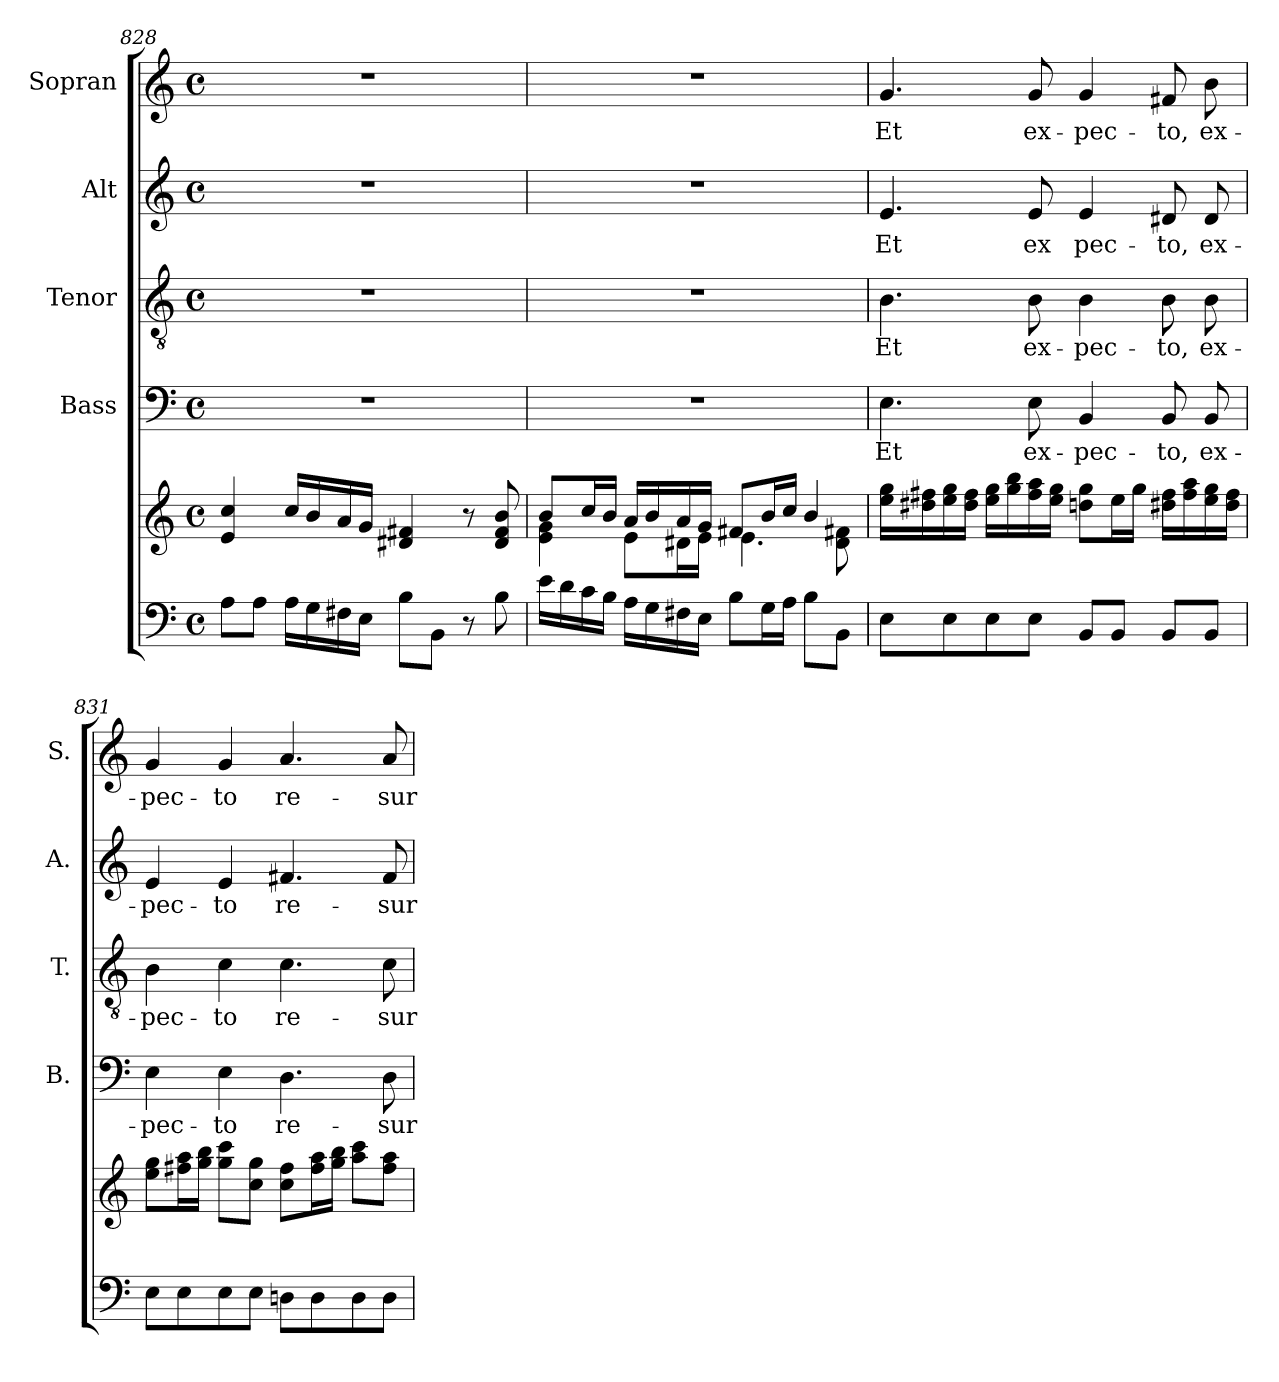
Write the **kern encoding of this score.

**kern	**kern	**kern	**text	**kern	**text	**kern	**text	**kern	**text
*part5	*part5	*part4	*part4	*part3	*part3	*part2	*part2	*part1	*part1
*staff6	*staff5	*staff4	*staff4	*staff3	*staff3	*staff2	*staff2	*staff1	*staff1
*	*	*I"Bass	*	*I"Tenor	*	*I"Alt	*	*I"Sopran	*
*	*	*I'B.	*	*I'T.	*	*I'A.	*	*I'S.	*
*clefF4	*clefG2	*clefF4	*	*clefGv2	*	*clefG2	*	*clefG2	*
*k[]	*k[]	*k[]	*	*k[]	*	*k[]	*	*k[]	*
*C:	*C:	*C:	*	*C:	*	*C:	*	*C:	*
*M4/4	*M4/4	*M4/4	*	*M4/4	*	*M4/4	*	*M4/4	*
*met(c)	*met(c)	*met(c)	*	*met(c)	*	*met(c)	*	*met(c)	*
=828	=828	=828	=828	=828	=828	=828	=828	=828	=828
8A\L	4e/ 4cc/	1r	.	1r	.	1r	.	1r	.
8A\J	.	.	.	.	.	.	.	.	.
16A\LL	16cc/LL	.	.	.	.	.	.	.	.
16G\	16b/	.	.	.	.	.	.	.	.
16F#X\	16a/	.	.	.	.	.	.	.	.
16E\JJ	16g/JJ	.	.	.	.	.	.	.	.
8B\L	4d#X/ 4f#X/	.	.	.	.	.	.	.	.
8BB\J	.	.	.	.	.	.	.	.	.
8r	8r	.	.	.	.	.	.	.	.
8B\	8d#/ 8f#/ 8b/	.	.	.	.	.	.	.	.
=829	=829	=829	=829	=829	=829	=829	=829	=829	=829
*	*^	*	*	*	*	*	*	*	*
16e\LL	8b/L	4e\ 4g\	1r	.	1r	.	1r	.	1r	.
16d\	.	.	.	.	.	.	.	.	.	.
16c\	16cc/L	.	.	.	.	.	.	.	.	.
16B\JJ	16b/JJ	.	.	.	.	.	.	.	.	.
16A\LL	16a/LL	8e\L	.	.	.	.	.	.	.	.
16G\	16b/	.	.	.	.	.	.	.	.	.
16F#X\	16a/	16d#X\L	.	.	.	.	.	.	.	.
16E\JJ	16g/JJ	16e\JJ	.	.	.	.	.	.	.	.
8B\L	8f#X/L	4.e\	.	.	.	.	.	.	.	.
16G\L	16b/L	.	.	.	.	.	.	.	.	.
16A\JJ	16cc/JJ	.	.	.	.	.	.	.	.	.
8B\L	4b/	.	.	.	.	.	.	.	.	.
8BB\J	.	8d#\ 8f#X\	.	.	.	.	.	.	.	.
!!LO:LB:g=z
=830	=830	=830	=830	=830	=830	=830	=830	=830	=830	=830
!	!	!	!	!LO:LY:b	!	!LO:LY:b	!	!LO:LY:b	!	!LO:LY:b
*	*v	*v	*	*	*	*	*	*	*	*
8E\L	16ee\ 16gg\LL	4.E\	Et	4.B\	Et	4.e/	Et	4.g/	Et
.	16dd#X\ 16ff#X\	.	.	.	.	.	.	.	.
8E\	16ee\ 16gg\	.	.	.	.	.	.	.	.
.	16dd#\ 16ff#\JJ	.	.	.	.	.	.	.	.
8E\	16ee\ 16gg\LL	.	.	.	.	.	.	.	.
.	16gg\ 16bb\	.	.	.	.	.	.	.	.
!	!	!	!LO:LY:b	!	!LO:LY:b	!	!LO:LY:b	!	!LO:LY:b
8E\J	16ff#\ 16aa\	8E\	ex-	8B\	ex-	8e/	ex	8g/	ex-
.	16ee\ 16gg\JJ	.	.	.	.	.	.	.	.
!	!	!	!LO:LY:b	!	!LO:LY:b	!	!LO:LY:b	!	!LO:LY:b
8BB/L	8ddn\ 8gg\L	4BB/	-pec-	4B\	-pec-	4e/	pec-	4g/	-pec-
8BB/J	16ee\L	.	.	.	.	.	.	.	.
.	16gg\JJ	.	.	.	.	.	.	.	.
!	!	!	!LO:LY:b	!	!LO:LY:b	!	!LO:LY:b	!	!LO:LY:b
8BB/L	16dd#X\ 16ff#\LL	8BB/	-to,	8B\	-to,	8d#X/	-to,	8f#X/	-to,
.	16ff#\ 16aa\	.	.	.	.	.	.	.	.
!	!	!	!LO:LY:b	!	!LO:LY:b	!	!LO:LY:b	!	!LO:LY:b
8BB/J	16ee\ 16gg\	8BB/	ex-	8B\	ex-	8d#/	ex-	8b\	ex-
.	16dd#\ 16ff#\JJ	.	.	.	.	.	.	.	.
=831	=831	=831	=831	=831	=831	=831	=831	=831	=831
!	!	!	!LO:LY:b	!	!LO:LY:b	!	!LO:LY:b	!	!LO:LY:b
8E\L	8ee\ 8gg\L	4E\	-pec-	4B\	-pec-	4e/	-pec-	4g/	-pec-
8E\	16ff#X\ 16aa\L	.	.	.	.	.	.	.	.
.	16gg\ 16bb\JJ	.	.	.	.	.	.	.	.
!	!	!	!LO:LY:b	!	!LO:LY:b	!	!LO:LY:b	!	!LO:LY:b
8E\	8gg\ 8ccc\L	4E\	-to	4c\	-to	4e/	-to	4g/	-to
8E\J	8cc\ 8gg\J	.	.	.	.	.	.	.	.
!	!	!	!LO:LY:b	!	!LO:LY:b	!	!LO:LY:b	!	!LO:LY:b
8Dn\L	8cc\ 8ff#\L	4.D\	re-	4.c\	re-	4.f#X/	re-	4.a/	re-
8D\	16ff#\ 16aa\L	.	.	.	.	.	.	.	.
.	16gg\ 16bb\JJ	.	.	.	.	.	.	.	.
8D\	8aa\ 8ccc\L	.	.	.	.	.	.	.	.
!	!	!	!LO:LY:b	!	!LO:LY:b	!	!LO:LY:b	!	!LO:LY:b
8D\J	8ff#\ 8aa\J	8D\	-sur-	8c\	-sur-	8f#/	-sur-	8a/	-sur-
=	=	=	=	=	=	=	=	=	=
*-	*-	*-	*-	*-	*-	*-	*-	*-	*-
